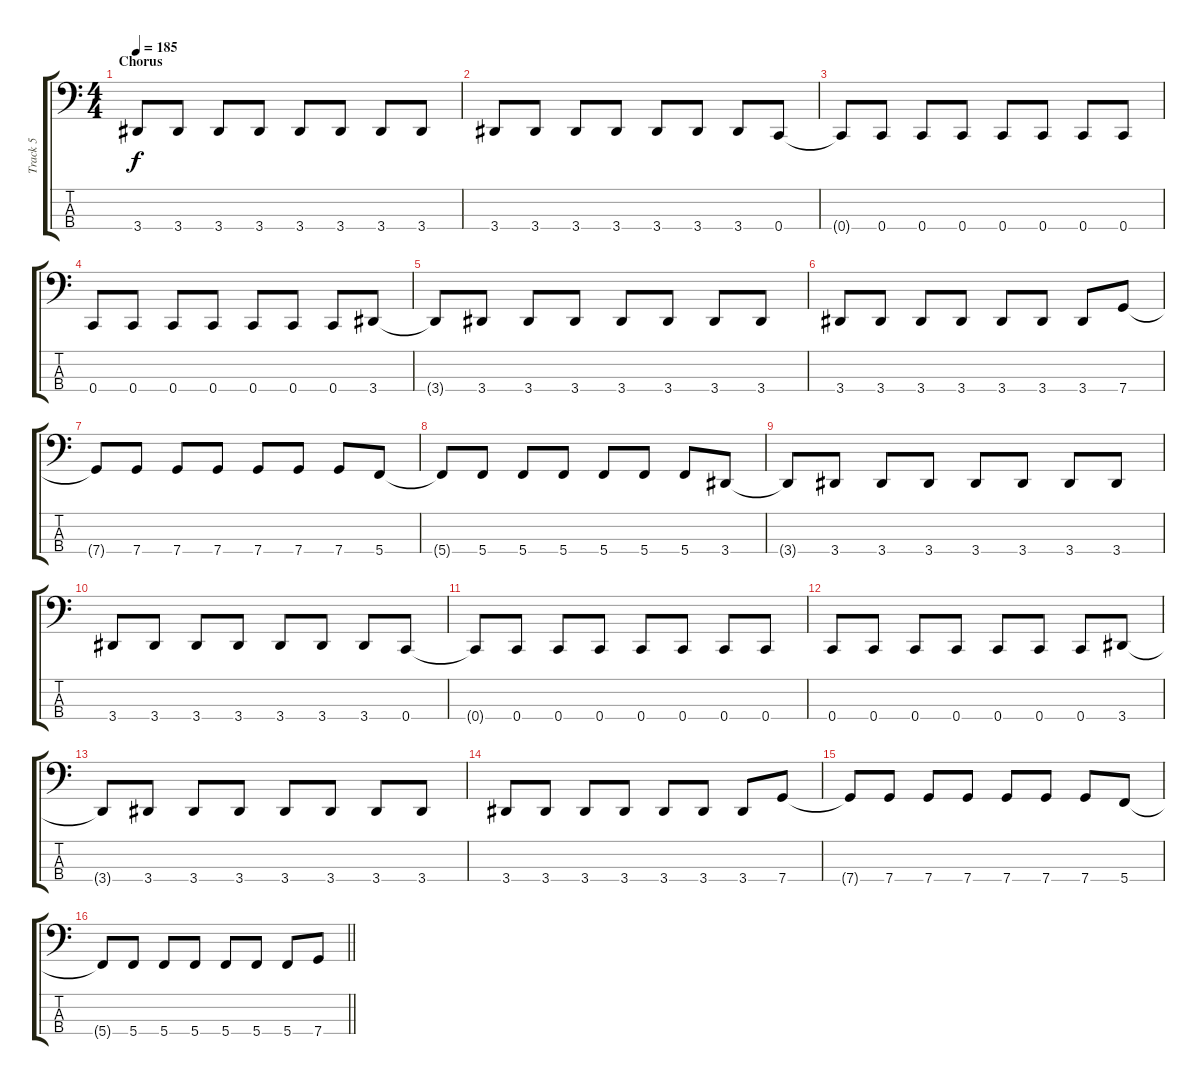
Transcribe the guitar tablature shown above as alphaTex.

\track ("Track 5" "Track 5") {instrument electricbasspick}
\staff {score tabs}
\tuning (F2 C2 G1 C1) {hide}
\ts (4 4)
\section ("" "Chorus")
\tempo 185
\clef f4
\ks c
3.4{t}.8{dy f} 3.4.8 3.4.8 3.4.8 3.4.8 3.4.8 3.4.8 3.4.8 |
3.4.8 3.4.8 3.4.8 3.4.8 3.4.8 3.4.8 3.4.8 0.4.8 |
0.4{t}.8 0.4.8 0.4.8 0.4.8 0.4.8 0.4.8 0.4.8 0.4.8 |
0.4.8 0.4.8 0.4.8 0.4.8 0.4.8 0.4.8 0.4.8 3.4.8 |
3.4{t}.8 3.4.8 3.4.8 3.4.8 3.4.8 3.4.8 3.4.8 3.4.8 |
3.4.8 3.4.8 3.4.8 3.4.8 3.4.8 3.4.8 3.4.8 7.4.8 |
7.4{t}.8 7.4.8 7.4.8 7.4.8 7.4.8 7.4.8 7.4.8 5.4.8 |
5.4{t}.8 5.4.8 5.4.8 5.4.8 5.4.8 5.4.8 5.4.8 3.4.8 |
3.4{t}.8 3.4.8 3.4.8 3.4.8 3.4.8 3.4.8 3.4.8 3.4.8 |
3.4.8 3.4.8 3.4.8 3.4.8 3.4.8 3.4.8 3.4.8 0.4.8 |
0.4{t}.8 0.4.8 0.4.8 0.4.8 0.4.8 0.4.8 0.4.8 0.4.8 |
0.4.8 0.4.8 0.4.8 0.4.8 0.4.8 0.4.8 0.4.8 3.4.8 |
3.4{t}.8 3.4.8 3.4.8 3.4.8 3.4.8 3.4.8 3.4.8 3.4.8 |
3.4.8 3.4.8 3.4.8 3.4.8 3.4.8 3.4.8 3.4.8 7.4.8 |
7.4{t}.8 7.4.8 7.4.8 7.4.8 7.4.8 7.4.8 7.4.8 5.4.8 |
\barLineRight lightlight
5.4{t}.8 5.4.8 5.4.8 5.4.8 5.4.8 5.4.8 5.4.8 7.4.8
